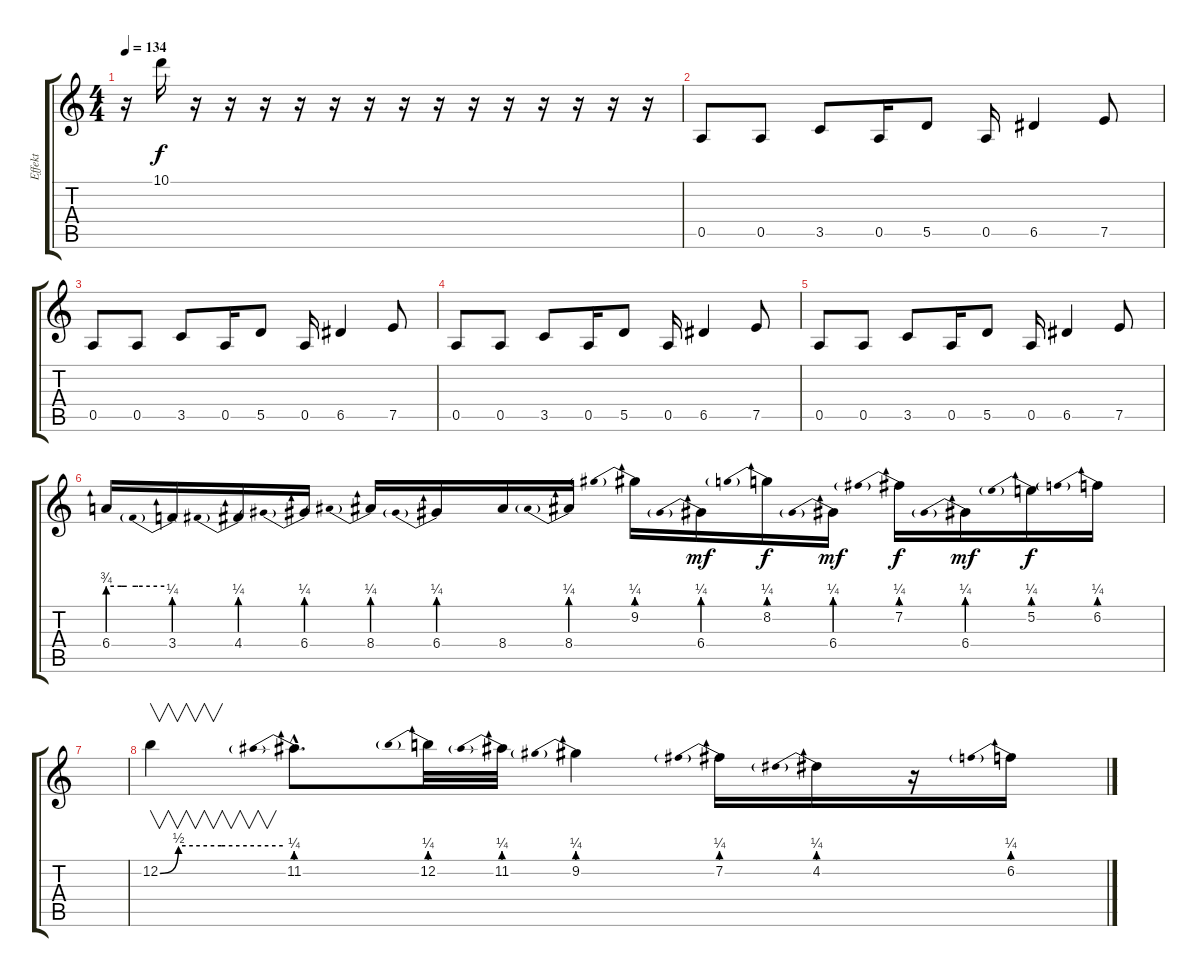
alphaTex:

\track ("Effekt" "Effekt") {instrument distortionguitar}
\staff {score tabs}
\tuning (E4 B3 G3 D3 A2 E2) {hide}
\ts (4 4)
\tempo 134
\clef g2
\ks c
r.16{dy f} 10.1.16 r.16 r.16 r.16 r.16 r.16 r.16 r.16 r.16 r.16 r.16 r.16 r.16 r.16 r.16 |
0.5.8 0.5.8 3.5.8 0.5.16 5.5.8 0.5.16 6.5.4 7.5.8 |
0.5.8 0.5.8 3.5.8 0.5.16 5.5.8 0.5.16 6.5.4 7.5.8 |
0.5.8 0.5.8 3.5.8 0.5.16 5.5.8 0.5.16 6.5.4 7.5.8 |
0.5.8 0.5.8 3.5.8 0.5.16 5.5.8 0.5.16 6.5.4 7.5.8 |
6.4{be (custom 0 3 14 3 20 3 30 3 32 3 60 3)}.16 3.4{be (prebend 0 1 60 1)}.16 4.4{be (prebend 0 1 60 1)}.16 6.4{be (prebend 0 1 60 1)}.16 8.4{be (prebend 0 1 60 1)}.16 6.4{be (prebend 0 1 60 1)}.16 8.4.16 8.4{be (prebend 0 1 60 1)}.16 9.2{be (prebend 0 1 60 1)}.16 6.4{be (prebend 0 1 60 1)}.16{dy mf} 8.2{be (prebend 0 1 60 1)}.16{dy f} 6.4{be (prebend 0 1 60 1)}.16{dy mf} 7.2{be (prebend 0 1 60 1)}.16{dy f} 6.4{be (prebend 0 1 60 1)}.16{dy mf} 5.2{be (prebend 0 1 60 1)}.16{dy f} 6.2{be (prebend 0 1 60 1)}.16 |
|
12.2{be (custom 0 0 9 2 16 2 30 2 60 2)}.4{v} 11.2{be (prebend 0 1 60 1) hac}.8{d} 12.2{be (prebend 0 1 60 1)}.32 11.2{be (prebend 0 1 60 1)}.32 9.2{be (prebend 0 1 60 1)}.4 7.2{be (prebend 0 1 60 1)}.16 4.2{be (prebend 0 1 60 1)}.16 r.16 6.2{be (prebend 0 1 60 1)}.16
